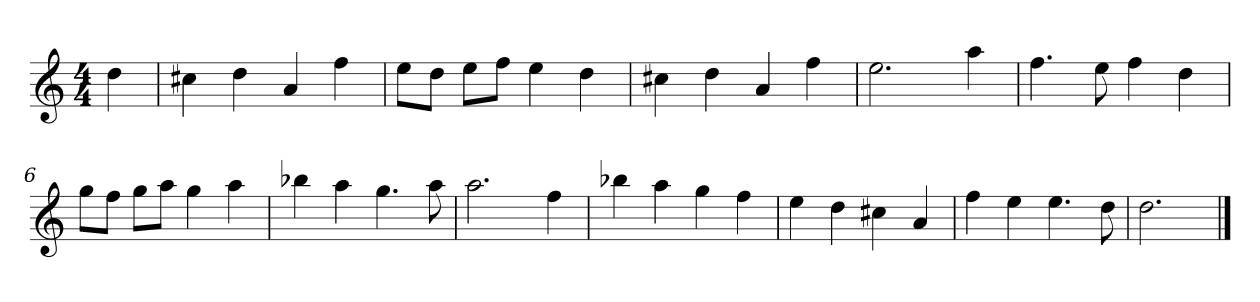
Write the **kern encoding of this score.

**kern
*part1
*staff1
*k[]
*M4/4
*MM120
=
4dd
=1
4cc#X
4dd
4a
4ff
=2
8eeL
8ddJ
8eeL
8ffJ
4ee
4dd
=3
4cc#X
4dd
4a
4ff
=4
2.ee
4aa
=5
4.ff
8ee
4ff
4dd
=6
8ggL
8ffJ
8ggL
8aaJ
4gg
4aa
=7
4bb-X
4aa
4.gg
8aa
=8
2.aa
4ff
=9
4bb-X
4aa
4gg
4ff
=10
4ee
4dd
4cc#X
4a
=11
4ff
4ee
4.ee
8dd
=12
2.dd
==
*-
